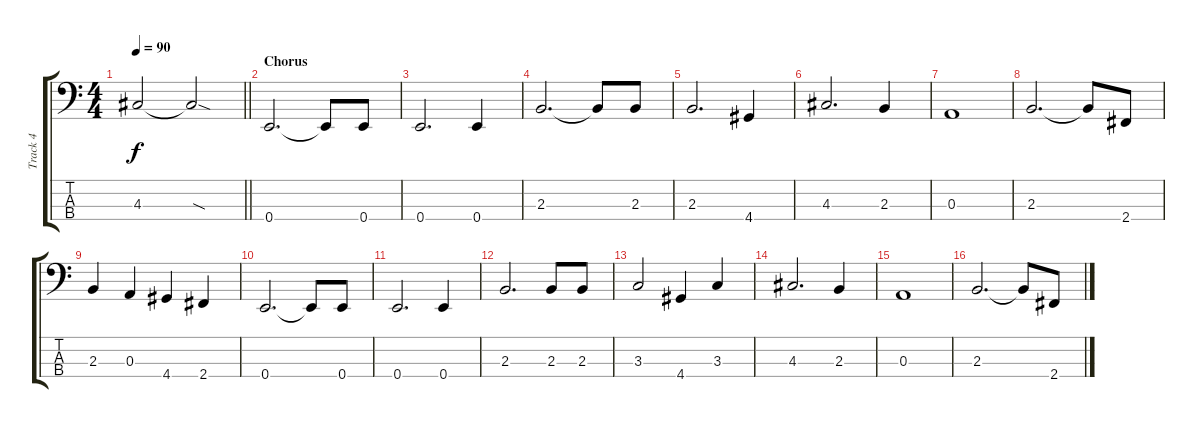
\track ("Track 4" "Track 4") {instrument electricbassfinger}
\staff {score tabs}
\tuning (G2 D2 A1 E1) {hide}
\ts (4 4)
\tempo 90
\clef f4
\barLineRight lightlight
\ks c
4.3{t}.2{dy f} 4.3{sod t}.2 |
\section ("" "Chorus")
0.4.2{d} 0.4{t}.8 0.4.8 |
0.4.2{d} 0.4.4 |
2.3.2{d} 2.3{t}.8 2.3.8 |
2.3.2{d} 4.4.4 |
4.3.2{d} 2.3.4 |
0.3.1 |
2.3.2{d} 2.3{t}.8 2.4.8 |
2.3.4 0.3.4 4.4.4 2.4.4 |
0.4.2{d} 0.4{t}.8 0.4.8 |
0.4.2{d} 0.4.4 |
2.3.2{d} 2.3.8 2.3.8 |
3.3.2 4.4.4 3.3.4 |
4.3.2{d} 2.3.4 |
0.3.1 |
2.3.2{d} 2.3{t}.8 2.4.8
